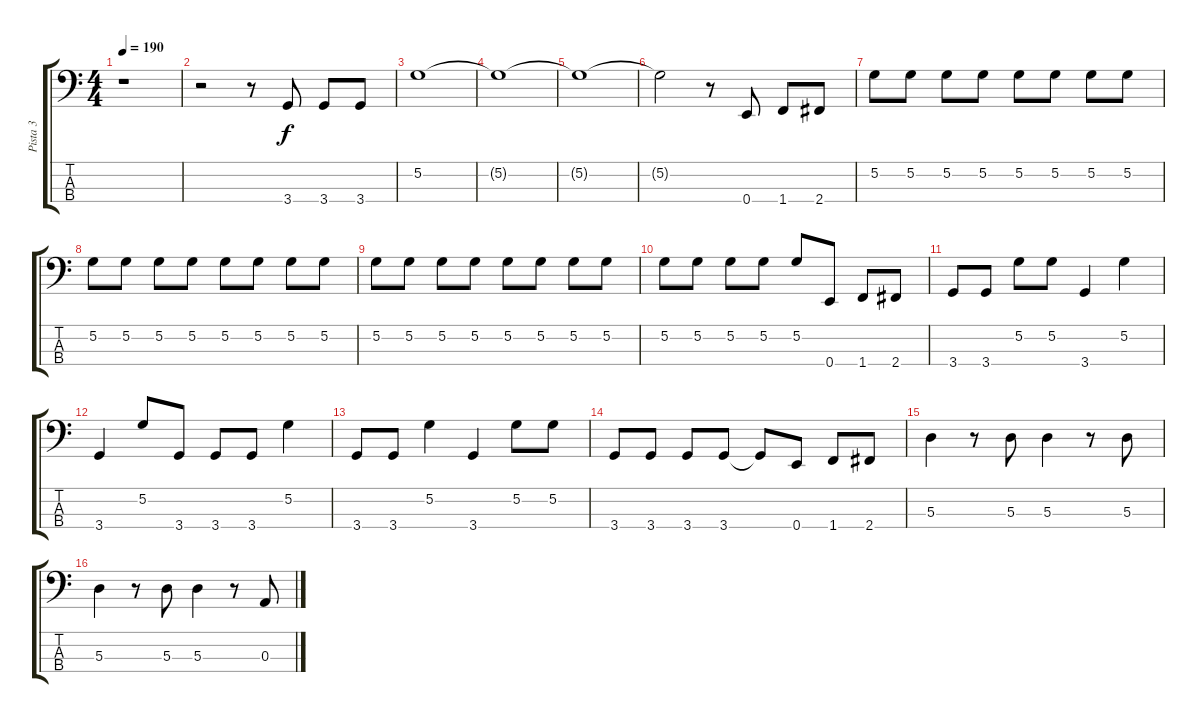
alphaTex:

\track ("Pista 3" "Pista 3") {instrument electricbasspick}
\staff {score tabs}
\tuning (G2 D2 A1 E1) {hide}
\ts (4 4)
\tempo 190
\clef f4
\ks c
r.1{dy f} |
r.2 r.8 3.4.8 3.4.8 3.4.8 |
5.2.1 |
5.2{t}.1 |
5.2{t}.1 |
5.2{t}.2 r.8 0.4.8 1.4.8 2.4.8 |
5.2.8 5.2.8 5.2.8 5.2.8 5.2.8 5.2.8 5.2.8 5.2.8 |
5.2.8 5.2.8 5.2.8 5.2.8 5.2.8 5.2.8 5.2.8 5.2.8 |
5.2.8 5.2.8 5.2.8 5.2.8 5.2.8 5.2.8 5.2.8 5.2.8 |
5.2.8 5.2.8 5.2.8 5.2.8 5.2.8 0.4.8 1.4.8 2.4.8 |
3.4.8 3.4.8 5.2.8 5.2.8 3.4.4 5.2.4 |
3.4.4 5.2.8 3.4.8 3.4.8 3.4.8 5.2.4 |
3.4.8 3.4.8 5.2.4 3.4.4 5.2.8 5.2.8 |
3.4.8 3.4.8 3.4.8 3.4.8 3.4{t}.8 0.4.8 1.4.8 2.4.8 |
5.3.4 r.8 5.3.8 5.3.4 r.8 5.3.8 |
5.3.4 r.8 5.3.8 5.3.4 r.8 0.3.8
